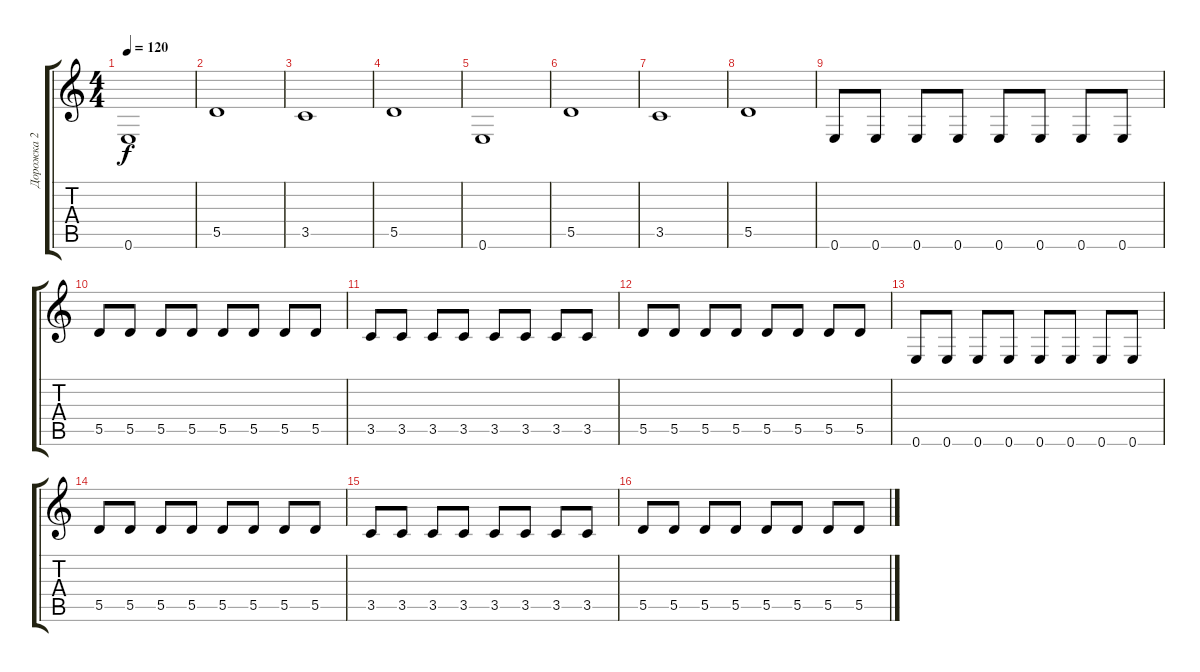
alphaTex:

\track ("Дорожка 2" "Дорожка 2") {instrument electricbassfinger}
\staff {score tabs}
\tuning (E4 B3 G3 D3 A2 E2) {hide}
\ts (4 4)
\tempo 120
\clef g2
\ks c
0.6.1{dy f} |
5.5.1 |
3.5.1 |
5.5.1 |
0.6.1 |
5.5.1 |
3.5.1 |
5.5.1 |
0.6.8 0.6.8 0.6.8 0.6.8 0.6.8 0.6.8 0.6.8 0.6.8 |
5.5.8 5.5.8 5.5.8 5.5.8 5.5.8 5.5.8 5.5.8 5.5.8 |
3.5.8 3.5.8 3.5.8 3.5.8 3.5.8 3.5.8 3.5.8 3.5.8 |
5.5.8 5.5.8 5.5.8 5.5.8 5.5.8 5.5.8 5.5.8 5.5.8 |
0.6.8 0.6.8 0.6.8 0.6.8 0.6.8 0.6.8 0.6.8 0.6.8 |
5.5.8 5.5.8 5.5.8 5.5.8 5.5.8 5.5.8 5.5.8 5.5.8 |
3.5.8 3.5.8 3.5.8 3.5.8 3.5.8 3.5.8 3.5.8 3.5.8 |
5.5.8 5.5.8 5.5.8 5.5.8 5.5.8 5.5.8 5.5.8 5.5.8
